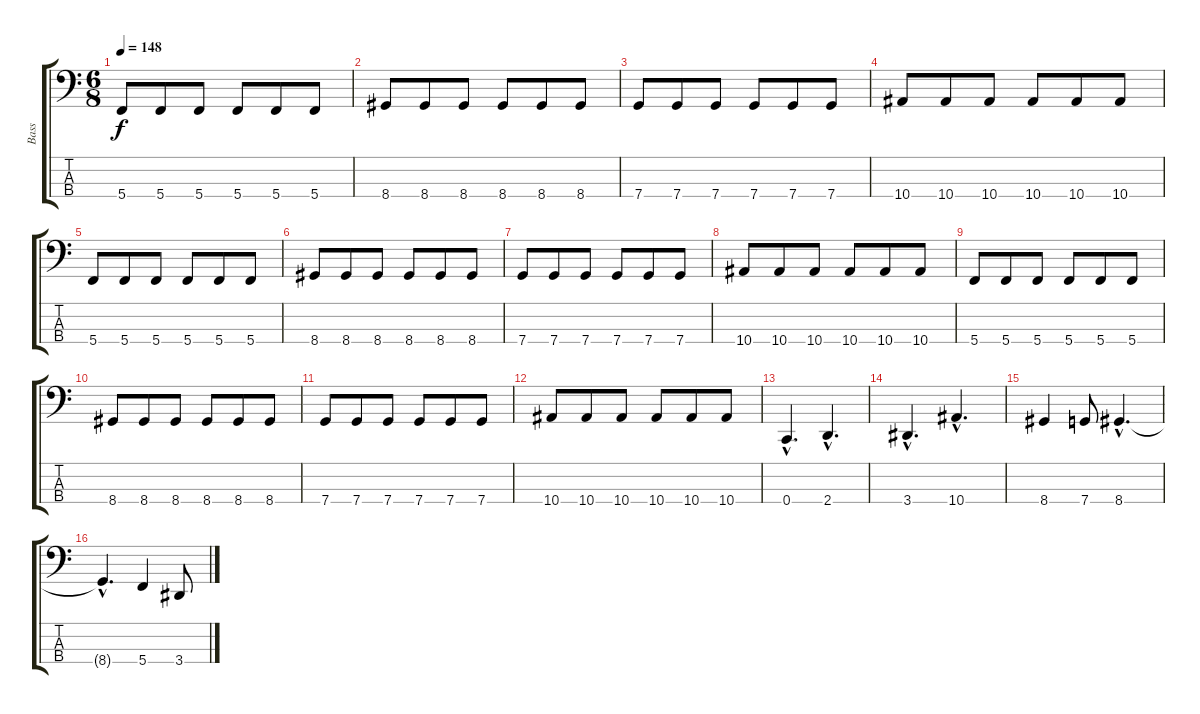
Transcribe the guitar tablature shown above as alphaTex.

\track ("Bass" "Bass") {instrument electricbasspick}
\staff {score tabs}
\tuning (F2 C2 G1 C1) {hide}
\ts (6 8)
\tempo 148
\clef f4
\ks c
5.4.8{dy f} 5.4.8 5.4.8 5.4.8 5.4.8 5.4.8 |
8.4.8 8.4.8 8.4.8 8.4.8 8.4.8 8.4.8 |
7.4.8 7.4.8 7.4.8 7.4.8 7.4.8 7.4.8 |
10.4.8 10.4.8 10.4.8 10.4.8 10.4.8 10.4.8 |
5.4.8 5.4.8 5.4.8 5.4.8 5.4.8 5.4.8 |
8.4.8 8.4.8 8.4.8 8.4.8 8.4.8 8.4.8 |
7.4.8 7.4.8 7.4.8 7.4.8 7.4.8 7.4.8 |
10.4.8 10.4.8 10.4.8 10.4.8 10.4.8 10.4.8 |
5.4.8 5.4.8 5.4.8 5.4.8 5.4.8 5.4.8 |
8.4.8 8.4.8 8.4.8 8.4.8 8.4.8 8.4.8 |
7.4.8 7.4.8 7.4.8 7.4.8 7.4.8 7.4.8 |
10.4.8 10.4.8 10.4.8 10.4.8 10.4.8 10.4.8 |
0.4{hac}.4{d} 2.4{hac}.4{d} |
3.4{hac}.4{d} 10.4{hac}.4{d} |
8.4.4 7.4.8 8.4{hac}.4{d} |
8.4{hac t}.4{d} 5.4.4 3.4.8
